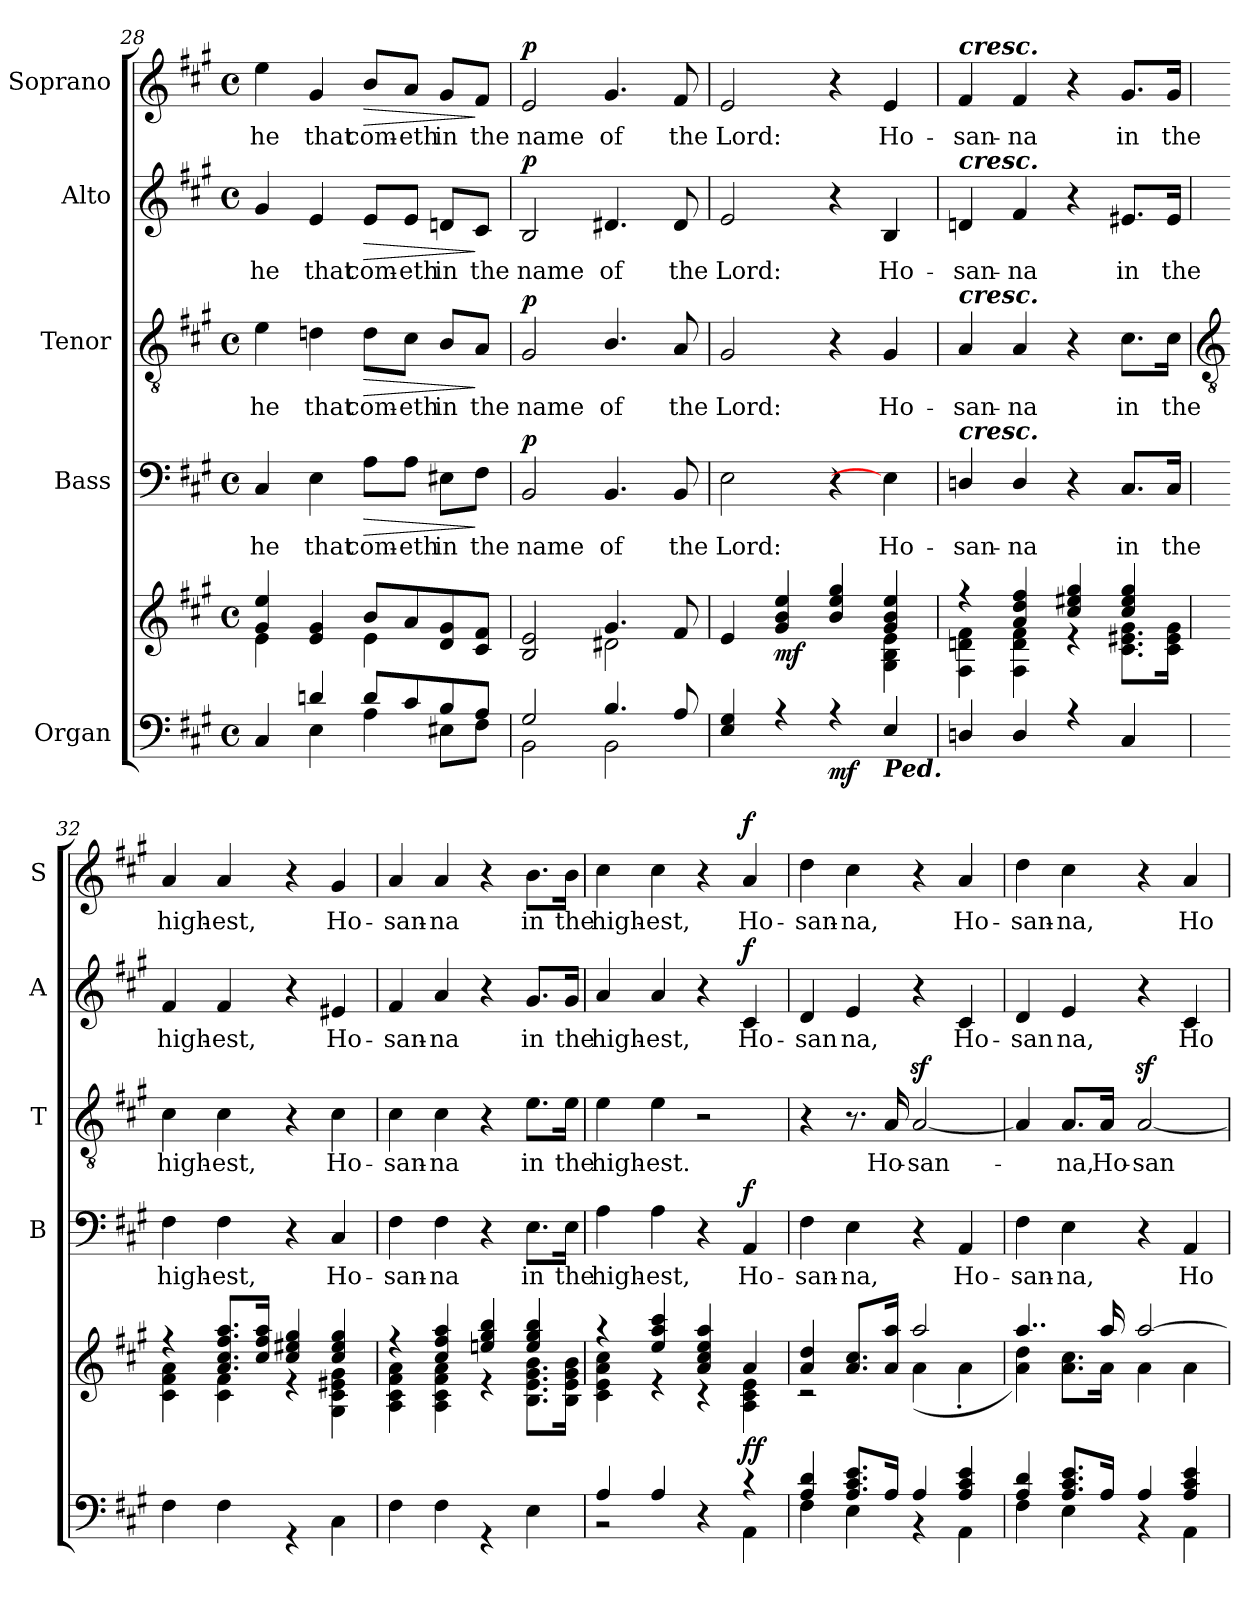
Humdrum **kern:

**kern	**kern	**dynam	**kern	**text	**dynam	**kern	**text	**dynam	**kern	**text	**dynam	**kern	**text	**dynam
*part5	*part5	*part5	*part4	*part4	*part4	*part3	*part3	*part3	*part2	*part2	*part2	*part1	*part1	*part1
*staff6	*staff5	*staff5/6	*staff4	*staff4	*staff4	*staff3	*staff3	*staff3	*staff2	*staff2	*staff2	*staff1	*staff1	*staff1
*I"Organ	*	*	*I"Bass	*	*	*I"Tenor	*	*	*I"Alto	*	*	*I"Soprano	*	*
*	*	*	*I'B	*	*	*I'T	*	*	*I'A	*	*	*I'S	*	*
!!LO:LB:g=z
*clefF4	*clefG2	*	*clefF4	*	*	*clefGv2	*	*	*clefG2	*	*	*clefG2	*	*
*k[f#c#g#]	*k[f#c#g#]	*	*k[f#c#g#]	*	*	*k[f#c#g#]	*	*	*k[f#c#g#]	*	*	*k[f#c#g#]	*	*
*A:	*A:	*	*A:	*	*	*A:	*	*	*A:	*	*	*A:	*	*
*M4/4	*M4/4	*	*M4/4	*	*	*M4/4	*	*	*M4/4	*	*	*M4/4	*	*
*met(c)	*met(c)	*	*met(c)	*	*	*met(c)	*	*	*met(c)	*	*	*met(c)	*	*
=28	=28	=28	=28	=28	=28	=28	=28	=28	=28	=28	=28	=28	=28	=28
*^	*^	*	*	*	*	*	*	*	*	*	*	*	*	*
!	!	!	!	!	!	!LO:LY:b	!	!	!LO:LY:b	!	!	!LO:LY:b	!	!	!LO:LY:b	!
4C#/	4ryy	4g#/ 4ee/	4e\	.	4C#	he	.	4e	he	.	4g#	he	.	4ee	he	.
!	!	!	!	!	!	!LO:LY:b	!	!	!LO:LY:b	!	!	!LO:LY:b	!	!	!LO:LY:b	!
4dn/	4E\	4e/ 4g#/	4ryy	.	4E	that	.	4dn	that	.	4e	that	.	4g#	that	.
!	!	!	!	!	!	!LO:LY:b	!LO:HP:b	!	!LO:LY:b	!LO:HP:b	!	!LO:LY:b	!LO:HP:b	!	!LO:LY:b	!LO:HP:b
8d/L	4A\	8b/L	4e\	.	8A\L	com-	>	8d\L	com-	>	8e/L	com-	>	8b/L	com-	>
!	!	!	!	!	!	!LO:LY:b	!	!	!LO:LY:b	!	!	!LO:LY:b	!	!	!LO:LY:b	!
8c#/	.	8a/	.	.	8A\J	-eth	.	8c#\J	-eth	.	8e/J	-eth	.	8a/J	-eth	.
!	!	!	!	!	!	!LO:LY:b	!	!	!LO:LY:b	!	!	!LO:LY:b	!	!	!LO:LY:b	!
8B/	8E#X\L	8d/ 8g#/	4ryy	.	8E#X\L	in	.	8B/L	in	.	8dn/L	in	.	8g#/L	in	.
!	!	!	!	!	!	!LO:LY:b	!	!	!LO:LY:b	!	!	!LO:LY:b	!	!	!LO:LY:b	!
8A/J	8F#\J	8c#/ 8f#/J	.	.	8F#\J	the	]	8A/J	the	]	8c#/J	the	]	8f#/J	the	]
=29	=29	=29	=29	=29	=29	=29	=29	=29	=29	=29	=29	=29	=29	=29	=29	=29
!	!	!	!	!	!	!LO:LY:b	!LO:DY:b	!	!LO:LY:b	!LO:DY:b	!	!LO:LY:b	!LO:DY:b	!	!LO:LY:b	!LO:DY:b
2G#/	2BB\	2B/ 2e/	2ryy	.	2BB	name	p	2G#	name	p	2B	name	p	2e	name	p
!	!	!	!	!	!	!LO:LY:b	!	!	!LO:LY:b	!	!	!LO:LY:b	!	!	!LO:LY:b	!
4.B/	2BB\	4.g#/	2d#X\	.	4.BB	of	.	4.B/	of	.	4.d#X	of	.	4.g#	of	.
!	!	!	!	!	!	!LO:LY:b	!	!	!LO:LY:b	!	!	!LO:LY:b	!	!	!LO:LY:b	!
8A/	.	8f#/	.	.	8BB	the	.	8A	the	.	8d#	the	.	8f#	the	.
=30	=30	=30	=30	=30	=30	=30	=30	=30	=30	=30	=30	=30	=30	=30	=30	=30
!	!	!	!	!	!	!LO:LY:b	!	!	!LO:LY:b	!	!	!LO:LY:b	!	!	!LO:LY:b	!
4E/ 4G#/	1ryy	4e/	2ryy	.	2E	Lord:	.	2G#	Lord:	.	2e	Lord:	.	2e	Lord:	.
!	!	!	!	!LO:DY:b	!	!	!	!	!	!	!	!	!	!	!	!
4r	.	4g#/ 4b/ 4ee/	.	mf	.	.	.	.	.	.	.	.	.	.	.	.
!	!	!	!	!LO:DY:b=2	!	!	!	!	!	!	!	!	!	!	!	!
4r	.	4b/ 4ee/ 4gg#/	4ryy	mf	4r	.	.	4r	.	.	4r	.	.	4r	.	.
!LO:TX:b:Bi:t=Ped.	!	!	!	!	!	!	!	!	!	!	!	!	!	!	!	!
!	!	!	!	!	!	!LO:LY:b	!	!	!LO:LY:b	!	!	!LO:LY:b	!	!	!LO:LY:b	!
4E/	.	4g#/ 4b/ 4ee/	4G#\ 4B\ 4e\	.	4E]	Ho-	.	4G#	Ho-	.	4B	Ho-	.	4e	Ho-	.
=31	=31	=31	=31	=31	=31	=31	=31	=31	=31	=31	=31	=31	=31	=31	=31	=31
!	!	!	!	!	!	!	!	!	!	!	!	!	!	!LO:TX:a:Bi:t=cresc.	!	!
!	!	!	!	!	!	!	!	!	!	!	!LO:TX:a:Bi:t=cresc.	!	!	!	!	!
!	!	!	!	!	!	!	!	!LO:TX:a:Bi:t=cresc.	!	!	!	!	!	!	!	!
!	!	!	!	!	!LO:TX:a:Bi:t=cresc.	!	!	!	!	!	!	!	!	!	!	!
!	!	!	!	!	!	!LO:LY:b	!	!	!LO:LY:b	!	!	!LO:LY:b	!	!	!LO:LY:b	!
4Dn/	1ryy	4r	4F#\ 4dn\ 4f#\	.	4Dn/	-san-	.	4A	-san-	.	4dn	-san-	.	4f#	-san-	.
!	!	!	!	!	!	!LO:LY:b	!	!	!LO:LY:b	!	!	!LO:LY:b	!	!	!LO:LY:b	!
4D/	.	4a/ 4dd/ 4ff#/	4F#\ 4d\ 4f#\	.	4D/	-na	.	4A	-na	.	4f#	-na	.	4f#	-na	.
4r	.	4cc#/ 4ee#X/ 4gg#/	4r	.	4r	.	.	4r	.	.	4r	.	.	4r	.	.
!	!	!	!	!	!	!LO:LY:b	!	!	!LO:LY:b	!	!	!LO:LY:b	!	!	!LO:LY:b	!
4C#/	.	4cc#/ 4ee#/ 4gg#/	8.c#\ 8.e#X\ 8.g#\L	.	8.C#/L	in	.	8.c#\L	in	.	8.e#X/L	in	.	8.g#/L	in	.
!	!	!	!	!	!	!LO:LY:b	!	!	!LO:LY:b	!	!	!LO:LY:b	!	!	!LO:LY:b	!
.	.	.	16c#\ 16e#\ 16g#\J	.	16C#/Jk	the	.	16c#\Jk	the	.	16e#/Jk	the	.	16g#/Jk	the	.
!!LO:LB:g=z
=32	=32	=32	=32	=32	=32	=32	=32	=32	=32	=32	=32	=32	=32	=32	=32	=32
*	*	*	*	*	*	*	*	*clefGv2	*	*	*	*	*	*	*	*
!	!	!	!	!	!	!LO:LY:b	!	!	!LO:LY:b	!	!	!LO:LY:b	!	!	!LO:LY:b	!
1ryy	4F#\	4r	4c#\ 4f#\ 4a\	.	4F#	high-	.	4c#	high-	.	4f#	high-	.	4a	high-	.
!	!	!	!	!	!	!LO:LY:b	!	!	!LO:LY:b	!	!	!LO:LY:b	!	!	!LO:LY:b	!
.	4F#\	8.a/ 8.cc#/ 8.ff#/ 8.aa/L	4c#\ 4f#\	.	4F#	-est,	.	4c#	-est,	.	4f#	-est,	.	4a	-est,	.
.	.	16cc#/ 16ff#/ 16aa/J	.	.	.	.	.	.	.	.	.	.	.	.	.	.
.	4r	4cc#/ 4ee#X/ 4gg#/	4r	.	4r	.	.	4r	.	.	4r	.	.	4r	.	.
!	!	!	!	!	!	!LO:LY:b	!	!	!LO:LY:b	!	!	!LO:LY:b	!	!	!LO:LY:b	!
.	4C#\	4cc#/ 4ee#/ 4gg#/	4G#\ 4c#\ 4e#X\ 4g#\	.	4C#	Ho-	.	4c#	Ho-	.	4e#X	Ho-	.	4g#	Ho-	.
=33	=33	=33	=33	=33	=33	=33	=33	=33	=33	=33	=33	=33	=33	=33	=33	=33
!	!	!	!	!	!	!LO:LY:b	!	!	!LO:LY:b	!	!	!LO:LY:b	!	!	!LO:LY:b	!
1ryy	4F#\	4r	4A\ 4c#\ 4f#\ 4a\	.	4F#	-san-	.	4c#	-san-	.	4f#	-san-	.	4a	-san-	.
!	!	!	!	!	!	!LO:LY:b	!	!	!LO:LY:b	!	!	!LO:LY:b	!	!	!LO:LY:b	!
.	4F#\	4cc#/ 4ff#/ 4aa/	4A\ 4c#\ 4f#\ 4a\	.	4F#	-na	.	4c#	-na	.	4a	-na	.	4a	-na	.
.	4r	4een/ 4gg#/ 4bb/	4r	.	4r	.	.	4r	.	.	4r	.	.	4r	.	.
!	!	!	!	!	!	!LO:LY:b	!	!	!LO:LY:b	!	!	!LO:LY:b	!	!	!LO:LY:b	!
.	4E\	4ee/ 4gg#/ 4bb/	8.B\ 8.e\ 8.g#\ 8.b\L	.	8.E\L	in	.	8.e\L	in	.	8.g#/L	in	.	8.b\L	in	.
!	!	!	!	!	!	!LO:LY:b	!	!	!LO:LY:b	!	!	!LO:LY:b	!	!	!LO:LY:b	!
.	.	.	16B\ 16e\ 16g#\ 16b\J	.	16E\Jk	the	.	16e\Jk	the	.	16g#/Jk	the	.	16b\Jk	the	.
=34	=34	=34	=34	=34	=34	=34	=34	=34	=34	=34	=34	=34	=34	=34	=34	=34
!	!	!	!	!	!	!LO:LY:b	!	!	!LO:LY:b	!	!	!LO:LY:b	!	!	!LO:LY:b	!
4A/	2r	4r	4c#\ 4e\ 4a\ 4cc#\	.	4A	high-	.	4e	high-	.	4a	high-	.	4cc#	high-	.
!	!	!	!	!	!	!LO:LY:b	!	!	!LO:LY:b	!	!	!LO:LY:b	!	!	!LO:LY:b	!
4A/	.	4ee/ 4aa/ 4ccc#/	4r	.	4A	-est,	.	4e	-est.	.	4a	-est,	.	4cc#	-est,	.
4ryy	4r	4a/ 4cc#/ 4ee/ 4aa/	4r	.	4r	.	.	2r	.	.	4r	.	.	4r	.	.
!	!	!	!	!LO:DY:b=2	!	!LO:LY:b	!	!	!	!	!	!LO:LY:b	!	!	!LO:LY:b	!
!	!	!	!	!LO:DY:n=1:a=2	!	!	!LO:DY:b	!	!	!	!	!	!LO:DY:b	!	!	!LO:DY:b
4r	4AA\	4a/	4A\ 4c#\ 4e\	f f	4AA	Ho-	f	.	.	.	4c#	Ho-	f	4a	Ho-	f
=35	=35	=35	=35	=35	=35	=35	=35	=35	=35	=35	=35	=35	=35	=35	=35	=35
!	!	!	!	!	!	!LO:LY:b	!	!	!	!	!	!LO:LY:b	!	!	!LO:LY:b	!
4A/ 4d/	4F#\	4a/ 4dd/	2r	.	4F#	-san-	.	4r	.	.	4d	-san	.	4dd	-san-	.
!	!	!	!	!	!	!LO:LY:b	!	!	!	!	!	!LO:LY:b	!	!	!LO:LY:b	!
8.A/ 8.c#/ 8.e/L	4E\	8.a/ 8.cc#/L	.	.	4E	-na,	.	8.r	.	.	4e	na,	.	4cc#	-na,	.
!	!	!	!	!	!	!	!	!	!LO:LY:b	!	!	!	!	!	!	!
16A/J	.	16a/ 16aa/J	.	.	.	.	.	16A	Ho-	.	.	.	.	.	.	.
!	!	!	!	!	!	!	!	!	!LO:LY:b	!	!	!	!	!	!	!
4A/	4r	2aa/	(<4a\	.	4r	.	.	[2Az<	-san-	.	4r	.	.	4r	.	.
!	!	!	!	!	!	!LO:LY:b	!	!	!	!	!	!LO:LY:b	!	!	!LO:LY:b	!
4A/ 4c#/ 4e/	4AA\	.	4a'\	.	4AA	Ho-	.	.	.	.	4c#	Ho--	.	4a	Ho-	.
=36	=36	=36	=36	=36	=36	=36	=36	=36	=36	=36	=36	=36	=36	=36	=36	=36
!	!	!	!	!	!	!LO:LY:b	!	!	!	!	!	!LO:LY:b	!	!	!LO:LY:b	!
4A/ 4d/	4F#\	4..aa/	4a\ 4dd\)	.	4F#	-san-	.	4A]	.	.	4d	-san	.	4dd	-san-	.
!	!	!	!	!	!	!LO:LY:b	!	!	!LO:LY:b	!	!	!LO:LY:b	!	!	!LO:LY:b	!
8.A/ 8.c#/ 8.e/L	4E\	.	8.a\ 8.cc#\L	.	4E	-na,	.	8.A/L	na,	.	4e	na,	.	4cc#	-na,	.
!	!	!	!	!	!	!	!	!	!LO:LY:b	!	!	!	!	!	!	!
16A/J	.	16aa/	16a\J	.	.	.	.	16A/Jk	Ho-	.	.	.	.	.	.	.
!	!	!	!	!	!	!	!	!	!LO:LY:b	!	!	!	!	!	!	!
4A/	4r	[2aa/	4a\	.	4r	.	.	[2Az<	-san-	.	4r	.	.	4r	.	.
!	!	!	!	!	!	!LO:LY:b	!	!	!	!	!	!LO:LY:b	!	!	!LO:LY:b	!
4A/ 4c#/ 4e/	4AA\	.	4a\	.	4AA	Ho-	.	.	.	.	4c#	Ho-	.	4a	Ho-	.
*v	*v	*	*	*	*	*	*	*	*	*	*	*	*	*	*	*
*	*v	*v	*	*	*	*	*	*	*	*	*	*	*	*	*
=	=	=	=	=	=	=	=	=	=	=	=	=	=	=
*-	*-	*-	*-	*-	*-	*-	*-	*-	*-	*-	*-	*-	*-	*-
